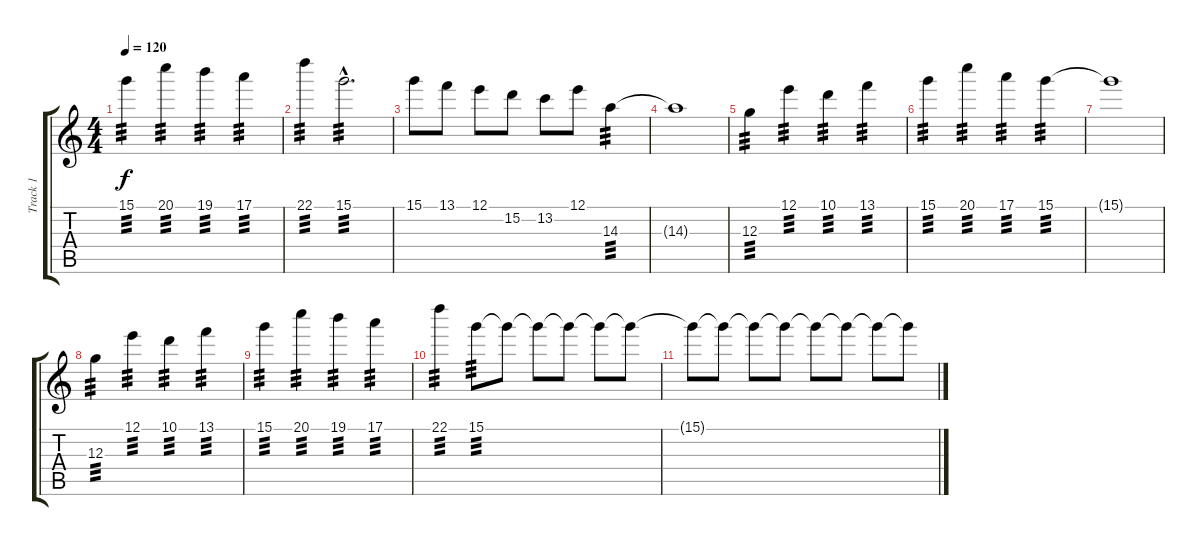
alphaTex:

\track ("Track 1" "Track 1") {instrument acousticguitarnylon}
\staff {score tabs}
\tuning (E4 B3 G3 D3 A2 E2) {hide}
\ts (4 4)
\tempo 120
\clef g2
\ks c
15.1.4{tp 3 dy f} 20.1.4{tp 3} 19.1.4{tp 3} 17.1.4{tp 3} |
22.1.4{tp 3} 15.1{hac}.2{d tp 3} |
15.1.8 13.1.8 12.1.8 15.2.8 13.2.8 12.1.8 14.3.4{tp 3} |
14.3{t}.1 |
12.3.4{tp 3} 12.1.4{tp 3} 10.1.4{tp 3} 13.1.4{tp 3} |
15.1.4{tp 3} 20.1.4{tp 3} 17.1.4{tp 3} 15.1.4{tp 3} |
15.1{t}.1 |
12.3.4{tp 3} 12.1.4{tp 3} 10.1.4{tp 3} 13.1.4{tp 3} |
15.1.4{tp 3} 20.1.4{tp 3} 19.1.4{tp 3} 17.1.4{tp 3} |
22.1.4{tp 3} 15.1.8{tp 3} 15.1{t}.8 15.1{t}.8{volume 10} 15.1{t}.8 15.1{t}.8 15.1{t}.8 |
15.1{t}.8 15.1{t}.8 15.1{t}.8 15.1{t}.8 15.1{t}.8 15.1{t}.8 15.1{t}.8 15.1{t}.8
